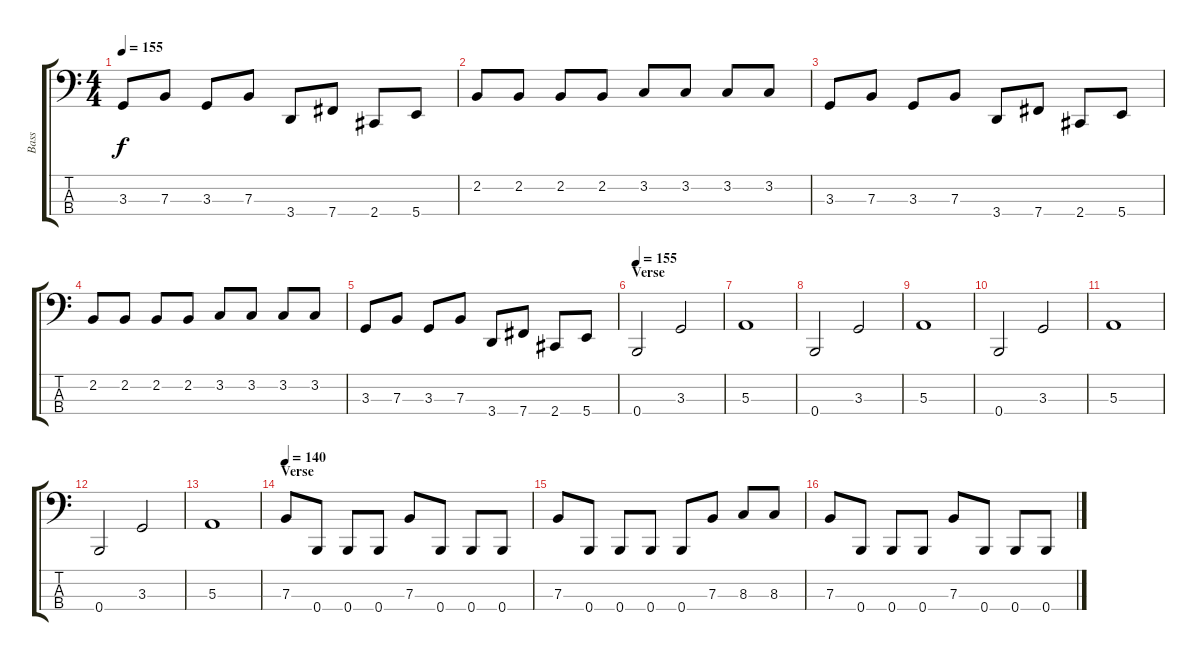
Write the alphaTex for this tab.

\track ("Bass" "Bass") {instrument electricbasspick}
\staff {score tabs}
\tuning (D2 A1 E1 B0) {hide}
\ts (4 4)
\tempo 155
\clef f4
\ks c
3.3.8{dy f} 7.3.8 3.3.8 7.3.8 3.4.8 7.4.8 2.4.8 5.4.8 |
2.2.8 2.2.8 2.2.8 2.2.8 3.2.8 3.2.8 3.2.8 3.2.8 |
3.3.8 7.3.8 3.3.8 7.3.8 3.4.8 7.4.8 2.4.8 5.4.8 |
2.2.8 2.2.8 2.2.8 2.2.8 3.2.8 3.2.8 3.2.8 3.2.8 |
3.3.8 7.3.8 3.3.8 7.3.8 3.4.8 7.4.8 2.4.8 5.4.8 |
\section ("" "Verse")
\tempo 155
0.4.2 3.3.2 |
5.3.1 |
0.4.2 3.3.2 |
5.3.1 |
0.4.2 3.3.2 |
5.3.1 |
0.4.2 3.3.2 |
5.3.1 |
\section ("" "Verse")
\tempo 140
7.3.8 0.4.8 0.4.8 0.4.8 7.3.8 0.4.8 0.4.8 0.4.8 |
7.3.8 0.4.8 0.4.8 0.4.8 0.4.8 7.3.8 8.3.8 8.3.8 |
7.3.8 0.4.8 0.4.8 0.4.8 7.3.8 0.4.8 0.4.8 0.4.8
